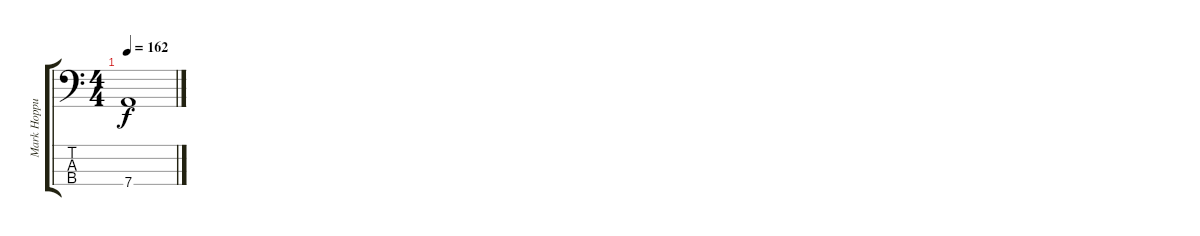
\track ("Mark Hoppus - Bass" "Mark Hoppu") {instrument electricbasspick}
\staff {score tabs}
\tuning (G2 D2 A1 D1) {hide}
\ts (4 4)
\tempo 162
\clef f4
\ks c
7.4{t}.1{dy f}
